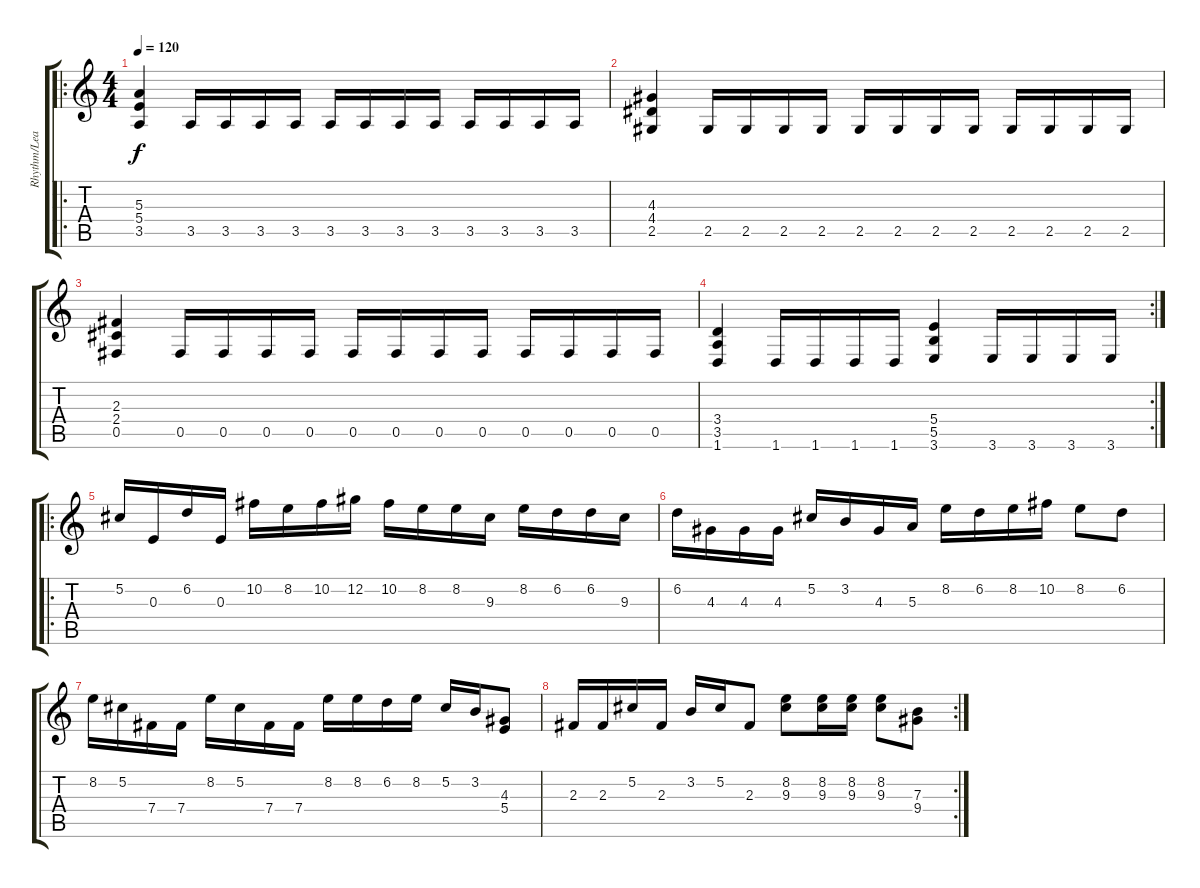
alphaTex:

\track ("Rhythm/Lead" "Rhythm/Lea") {instrument distortionguitar}
\staff {score tabs}
\tuning (Db4 Ab3 E3 B2 Gb2 Db2) {hide}
\ro
\ts (4 4)
\tempo 120
\clef g2
\ks c
(5.3 5.4 3.5).4{dy f instrument distortionguitar} 3.5.16 3.5.16 3.5.16 3.5.16 3.5.16 3.5.16 3.5.16 3.5.16 3.5.16 3.5.16 3.5.16 3.5.16 |
(4.3 4.4 2.5).4 2.5.16 2.5.16 2.5.16 2.5.16 2.5.16 2.5.16 2.5.16 2.5.16 2.5.16 2.5.16 2.5.16 2.5.16 |
(2.3 2.4 0.5).4 0.5.16 0.5.16 0.5.16 0.5.16 0.5.16 0.5.16 0.5.16 0.5.16 0.5.16 0.5.16 0.5.16 0.5.16 |
\rc 2
(3.4 3.5 1.6).4 1.6.16 1.6.16 1.6.16 1.6.16 (5.4 5.5 3.6).4 3.6.16 3.6.16 3.6.16 3.6.16 |
\ro
5.2.16 0.3.16 6.2.16 0.3.16 10.2.16 8.2.16 10.2.16 12.2.16 10.2.16 8.2.16 8.2.16 9.3.16 8.2.16 6.2.16 6.2.16 9.3.16 |
6.2.16 4.3.16 4.3.16 4.3.16 5.2.16 3.2.16 4.3.16 5.3.16 8.2.16 6.2.16 8.2.16 10.2.16 8.2.8 6.2.8 |
8.2.16 5.2.16 7.4.16 7.4.16 8.2.16 5.2.16 7.4.16 7.4.16 8.2.16 8.2.16 6.2.16 8.2.16 5.2.16 3.2.16 (4.3 5.4).8 |
\rc 2
2.3.16 2.3.16 5.2.16 2.3.16 3.2.16 5.2.16 2.3.8 (8.2 9.3).8 (8.2 9.3).16 (8.2 9.3).16 (8.2 9.3).8 (7.3 9.4).8
